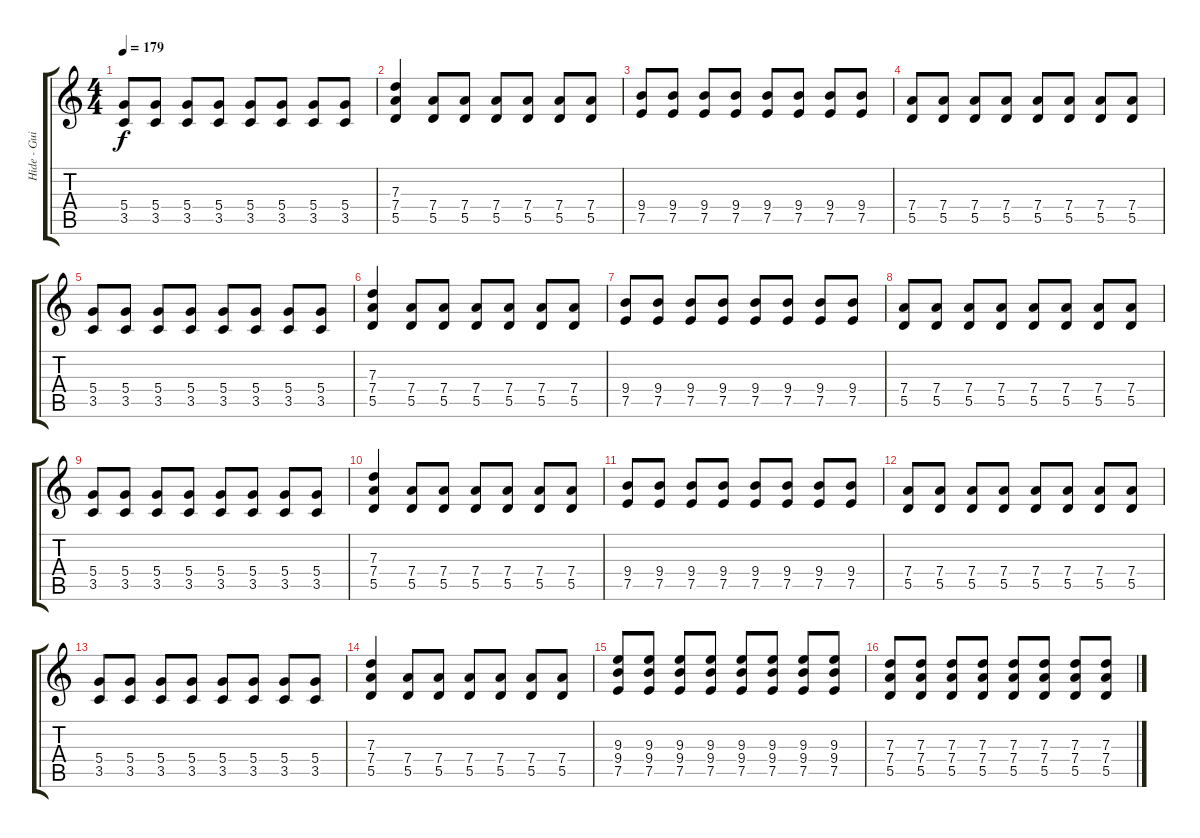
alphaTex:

\track ("Hide - Guitar" "Hide - Gui") {instrument distortionguitar}
\staff {score tabs}
\tuning (E4 B3 G3 D3 A2 E2) {hide}
\ts (4 4)
\tempo 179
\clef g2
\ks c
(5.4 3.5).8{dy f} (5.4 3.5).8 (5.4 3.5).8 (5.4 3.5).8 (5.4 3.5).8 (5.4 3.5).8 (5.4 3.5).8 (5.4 3.5).8 |
(7.3 7.4 5.5).4 (7.4 5.5).8 (7.4 5.5).8 (7.4 5.5).8 (7.4 5.5).8 (7.4 5.5).8 (7.4 5.5).8 |
(9.4 7.5).8 (9.4 7.5).8 (9.4 7.5).8 (9.4 7.5).8 (9.4 7.5).8 (9.4 7.5).8 (9.4 7.5).8 (9.4 7.5).8 |
(7.4 5.5).8 (7.4 5.5).8 (7.4 5.5).8 (7.4 5.5).8 (7.4 5.5).8 (7.4 5.5).8 (7.4 5.5).8 (7.4 5.5).8 |
(5.4 3.5).8 (5.4 3.5).8 (5.4 3.5).8 (5.4 3.5).8 (5.4 3.5).8 (5.4 3.5).8 (5.4 3.5).8 (5.4 3.5).8 |
(7.3 7.4 5.5).4 (7.4 5.5).8 (7.4 5.5).8 (7.4 5.5).8 (7.4 5.5).8 (7.4 5.5).8 (7.4 5.5).8 |
(9.4 7.5).8 (9.4 7.5).8 (9.4 7.5).8 (9.4 7.5).8 (9.4 7.5).8 (9.4 7.5).8 (9.4 7.5).8 (9.4 7.5).8 |
(7.4 5.5).8 (7.4 5.5).8 (7.4 5.5).8 (7.4 5.5).8 (7.4 5.5).8 (7.4 5.5).8 (7.4 5.5).8 (7.4 5.5).8 |
(5.4 3.5).8 (5.4 3.5).8 (5.4 3.5).8 (5.4 3.5).8 (5.4 3.5).8 (5.4 3.5).8 (5.4 3.5).8 (5.4 3.5).8 |
(7.3 7.4 5.5).4 (7.4 5.5).8 (7.4 5.5).8 (7.4 5.5).8 (7.4 5.5).8 (7.4 5.5).8 (7.4 5.5).8 |
(9.4 7.5).8 (9.4 7.5).8 (9.4 7.5).8 (9.4 7.5).8 (9.4 7.5).8 (9.4 7.5).8 (9.4 7.5).8 (9.4 7.5).8 |
(7.4 5.5).8 (7.4 5.5).8 (7.4 5.5).8 (7.4 5.5).8 (7.4 5.5).8 (7.4 5.5).8 (7.4 5.5).8 (7.4 5.5).8 |
(5.4 3.5).8 (5.4 3.5).8 (5.4 3.5).8 (5.4 3.5).8 (5.4 3.5).8 (5.4 3.5).8 (5.4 3.5).8 (5.4 3.5).8 |
(7.3 7.4 5.5).4 (7.4 5.5).8 (7.4 5.5).8 (7.4 5.5).8 (7.4 5.5).8 (7.4 5.5).8 (7.4 5.5).8 |
(9.3 9.4 7.5).8 (9.3 9.4 7.5).8 (9.3 9.4 7.5).8 (9.3 9.4 7.5).8 (9.3 9.4 7.5).8 (9.3 9.4 7.5).8 (9.3 9.4 7.5).8 (9.3 9.4 7.5).8 |
(7.3 7.4 5.5).8 (7.3 7.4 5.5).8 (7.3 7.4 5.5).8 (7.3 7.4 5.5).8 (7.3 7.4 5.5).8 (7.3 7.4 5.5).8 (7.3 7.4 5.5).8 (7.3 7.4 5.5).8
